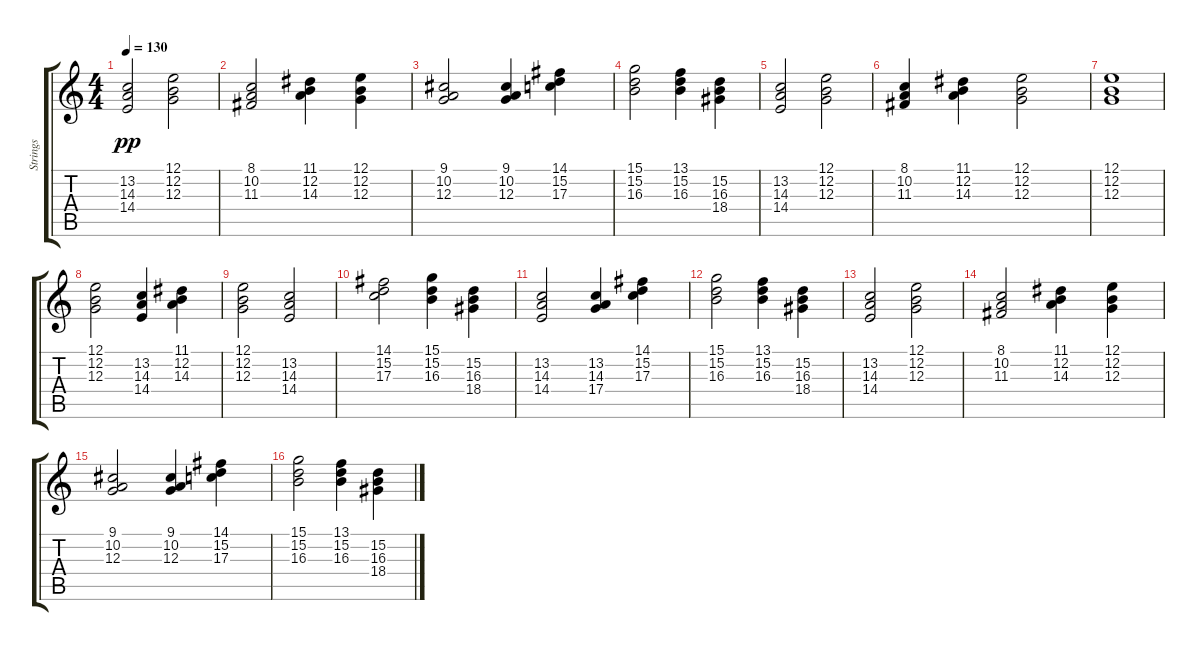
\track ("Strings " "Strings ") {instrument synthstrings1}
\staff {score tabs}
\tuning (E4 B3 G3 D3 A2 E2) {hide}
\ts (4 4)
\tempo 130
\clef g2
\ks c
(13.2 14.3 14.4).2{dy pp} (12.1 12.2 12.3).2 |
(8.1 10.2 11.3).2 (11.1 12.2 14.3).4 (12.1 12.2 12.3).4 |
(9.1 10.2 12.3).2 (9.1 10.2 12.3).4 (14.1 15.2 17.3).4 |
(15.1 15.2 16.3).2 (13.1 15.2 16.3).4 (15.2 16.3 18.4).4 |
(13.2 14.3 14.4).2 (12.1 12.2 12.3).2 |
(8.1 10.2 11.3).4 (11.1 12.2 14.3).4 (12.1 12.2 12.3).2 |
(12.1 12.2 12.3).1 |
(12.1 12.2 12.3).2 (13.2 14.3 14.4).4 (11.1 12.2 14.3).4 |
(12.1 12.2 12.3).2 (13.2 14.3 14.4).2 |
(14.1 15.2 17.3).2 (15.1 15.2 16.3).4 (15.2 16.3 18.4).4 |
(13.2 14.3 14.4).2 (13.2 14.3 17.4).4 (14.1 15.2 17.3).4 |
(15.1 15.2 16.3).2 (13.1 15.2 16.3).4 (15.2 16.3 18.4).4 |
(13.2 14.3 14.4).2 (12.1 12.2 12.3).2 |
(8.1 10.2 11.3).2 (11.1 12.2 14.3).4 (12.1 12.2 12.3).4 |
(9.1 10.2 12.3).2 (9.1 10.2 12.3).4 (14.1 15.2 17.3).4 |
(15.1 15.2 16.3).2 (13.1 15.2 16.3).4 (15.2 16.3 18.4).4
